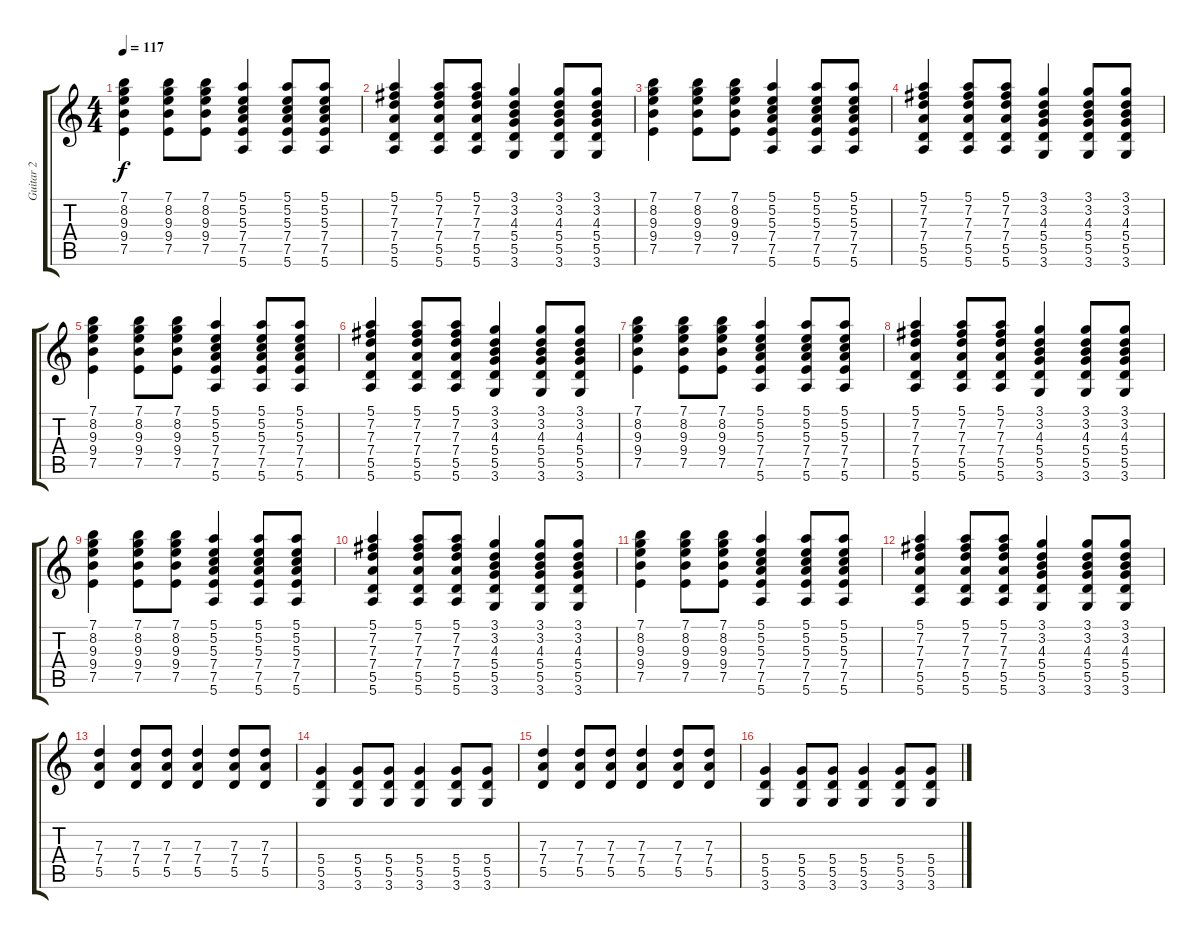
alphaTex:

\track ("Guitar 2" "Guitar 2") {instrument acousticguitarsteel}
\staff {score tabs}
\tuning (E4 B3 G3 D3 A2 E2) {hide}
\ts (4 4)
\tempo 117
\clef g2
\ks c
(7.1 8.2 9.3 9.4 7.5).4{dy f} (7.1 8.2 9.3 9.4 7.5).8 (7.1 8.2 9.3 9.4 7.5).8 (5.1 5.2 5.3 7.4 7.5 5.6).4 (5.1 5.2 5.3 7.4 7.5 5.6).8 (5.1 5.2 5.3 7.4 7.5 5.6).8 |
(5.1 7.2 7.3 7.4 5.5 5.6).4 (5.1 7.2 7.3 7.4 5.5 5.6).8 (5.1 7.2 7.3 7.4 5.5 5.6).8 (3.1 3.2 4.3 5.4 5.5 3.6).4 (3.1 3.2 4.3 5.4 5.5 3.6).8 (3.1 3.2 4.3 5.4 5.5 3.6).8 |
(7.1 8.2 9.3 9.4 7.5).4 (7.1 8.2 9.3 9.4 7.5).8 (7.1 8.2 9.3 9.4 7.5).8 (5.1 5.2 5.3 7.4 7.5 5.6).4 (5.1 5.2 5.3 7.4 7.5 5.6).8 (5.1 5.2 5.3 7.4 7.5 5.6).8 |
(5.1 7.2 7.3 7.4 5.5 5.6).4 (5.1 7.2 7.3 7.4 5.5 5.6).8 (5.1 7.2 7.3 7.4 5.5 5.6).8 (3.1 3.2 4.3 5.4 5.5 3.6).4 (3.1 3.2 4.3 5.4 5.5 3.6).8 (3.1 3.2 4.3 5.4 5.5 3.6).8 |
(7.1 8.2 9.3 9.4 7.5).4 (7.1 8.2 9.3 9.4 7.5).8 (7.1 8.2 9.3 9.4 7.5).8 (5.1 5.2 5.3 7.4 7.5 5.6).4 (5.1 5.2 5.3 7.4 7.5 5.6).8 (5.1 5.2 5.3 7.4 7.5 5.6).8 |
(5.1 7.2 7.3 7.4 5.5 5.6).4 (5.1 7.2 7.3 7.4 5.5 5.6).8 (5.1 7.2 7.3 7.4 5.5 5.6).8 (3.1 3.2 4.3 5.4 5.5 3.6).4 (3.1 3.2 4.3 5.4 5.5 3.6).8 (3.1 3.2 4.3 5.4 5.5 3.6).8 |
(7.1 8.2 9.3 9.4 7.5).4 (7.1 8.2 9.3 9.4 7.5).8 (7.1 8.2 9.3 9.4 7.5).8 (5.1 5.2 5.3 7.4 7.5 5.6).4 (5.1 5.2 5.3 7.4 7.5 5.6).8 (5.1 5.2 5.3 7.4 7.5 5.6).8 |
(5.1 7.2 7.3 7.4 5.5 5.6).4 (5.1 7.2 7.3 7.4 5.5 5.6).8 (5.1 7.2 7.3 7.4 5.5 5.6).8 (3.1 3.2 4.3 5.4 5.5 3.6).4 (3.1 3.2 4.3 5.4 5.5 3.6).8 (3.1 3.2 4.3 5.4 5.5 3.6).8 |
(7.1 8.2 9.3 9.4 7.5).4 (7.1 8.2 9.3 9.4 7.5).8 (7.1 8.2 9.3 9.4 7.5).8 (5.1 5.2 5.3 7.4 7.5 5.6).4 (5.1 5.2 5.3 7.4 7.5 5.6).8 (5.1 5.2 5.3 7.4 7.5 5.6).8 |
(5.1 7.2 7.3 7.4 5.5 5.6).4 (5.1 7.2 7.3 7.4 5.5 5.6).8 (5.1 7.2 7.3 7.4 5.5 5.6).8 (3.1 3.2 4.3 5.4 5.5 3.6).4 (3.1 3.2 4.3 5.4 5.5 3.6).8 (3.1 3.2 4.3 5.4 5.5 3.6).8 |
(7.1 8.2 9.3 9.4 7.5).4 (7.1 8.2 9.3 9.4 7.5).8 (7.1 8.2 9.3 9.4 7.5).8 (5.1 5.2 5.3 7.4 7.5 5.6).4 (5.1 5.2 5.3 7.4 7.5 5.6).8 (5.1 5.2 5.3 7.4 7.5 5.6).8 |
(5.1 7.2 7.3 7.4 5.5 5.6).4 (5.1 7.2 7.3 7.4 5.5 5.6).8 (5.1 7.2 7.3 7.4 5.5 5.6).8 (3.1 3.2 4.3 5.4 5.5 3.6).4 (3.1 3.2 4.3 5.4 5.5 3.6).8 (3.1 3.2 4.3 5.4 5.5 3.6).8 |
(7.3 7.4 5.5).4{volume 13 instrument distortionguitar} (7.3 7.4 5.5).8 (7.3 7.4 5.5).8 (7.3 7.4 5.5).4 (7.3 7.4 5.5).8 (7.3 7.4 5.5).8 |
(5.4 5.5 3.6).4 (5.4 5.5 3.6).8 (5.4 5.5 3.6).8 (5.4 5.5 3.6).4 (5.4 5.5 3.6).8 (5.4 5.5 3.6).8 |
(7.3 7.4 5.5).4 (7.3 7.4 5.5).8 (7.3 7.4 5.5).8 (7.3 7.4 5.5).4 (7.3 7.4 5.5).8 (7.3 7.4 5.5).8 |
(5.4 5.5 3.6).4 (5.4 5.5 3.6).8 (5.4 5.5 3.6).8 (5.4 5.5 3.6).4 (5.4 5.5 3.6).8 (5.4 5.5 3.6).8
